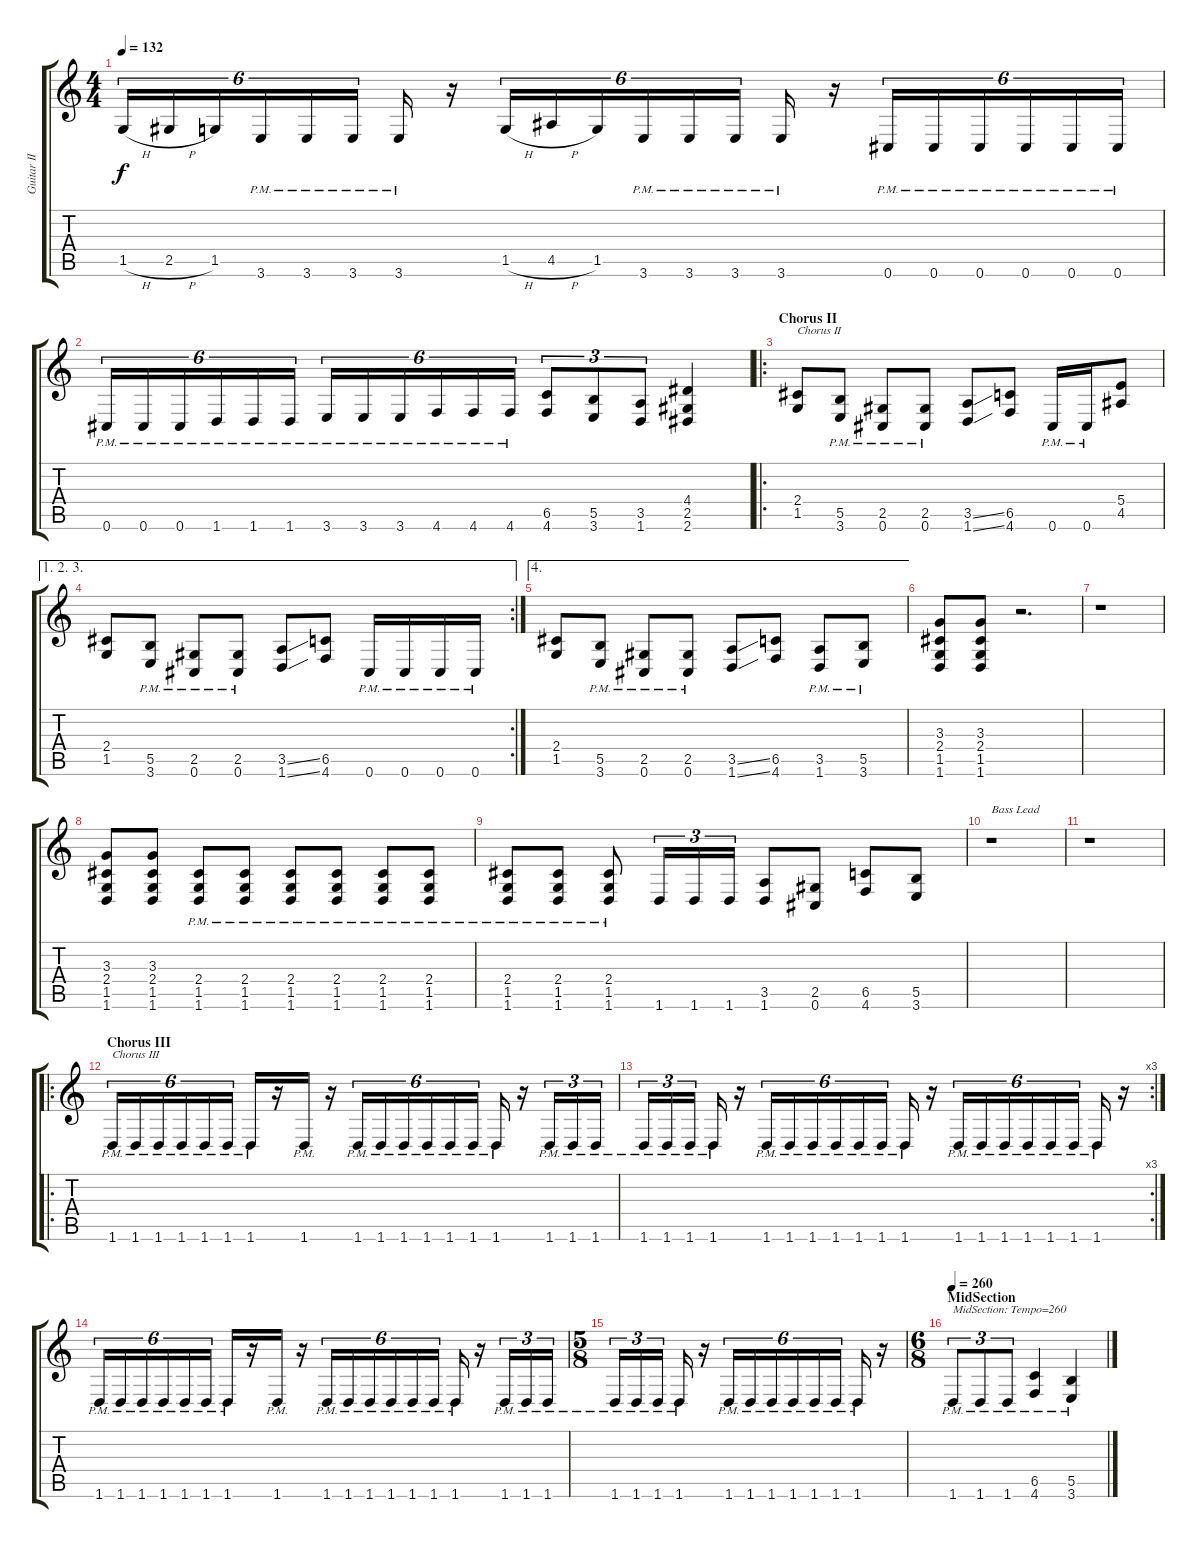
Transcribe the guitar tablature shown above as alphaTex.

\track ("Guitar II [Vogg]" "Guitar II ") {instrument distortionguitar}
\staff {score tabs}
\tuning (Db4 Ab3 E3 B2 Gb2 Db2) {hide}
\ts (4 4)
\tempo 132
\clef g2
\ks c
1.5{h}.16{tu (6 4) dy f} 2.5{h}.16{tu (6 4)} 1.5.16{tu (6 4)} 3.6{pm}.16{tu (6 4)} 3.6{pm}.16{tu (6 4)} 3.6{pm}.16{tu (6 4)} 3.6{pm}.16 r.16 1.5{h}.16{tu (6 4)} 4.5{h}.16{tu (6 4)} 1.5.16{tu (6 4)} 3.6{pm}.16{tu (6 4)} 3.6{pm}.16{tu (6 4)} 3.6{pm}.16{tu (6 4)} 3.6{pm}.16 r.16 0.6{pm}.16{tu (6 4)} 0.6{pm}.16{tu (6 4)} 0.6{pm}.16{tu (6 4)} 0.6{pm}.16{tu (6 4)} 0.6{pm}.16{tu (6 4)} 0.6{pm}.16{tu (6 4)} |
0.6{pm}.16{tu (6 4)} 0.6{pm}.16{tu (6 4)} 0.6{pm}.16{tu (6 4)} 1.6{pm}.16{tu (6 4)} 1.6{pm}.16{tu (6 4)} 1.6{pm}.16{tu (6 4)} 3.6{pm}.16{tu (6 4)} 3.6{pm}.16{tu (6 4)} 3.6{pm}.16{tu (6 4)} 4.6{pm}.16{tu (6 4)} 4.6{pm}.16{tu (6 4)} 4.6{pm}.16{tu (6 4)} (6.5 4.6).8{tu (3 2)} (5.5 3.6).8{tu (3 2)} (3.5 1.6).8{tu (3 2)} (4.4 2.5 2.6).4 |
\ro
\section ("" "Chorus II")
(2.4 1.5).8{txt "Chorus II"} (5.5{pm} 3.6{pm}).8 (2.5{pm} 0.6{pm}).8 (2.5{pm} 0.6{pm}).8 (3.5{ss} 1.6{ss}).8 (6.5 4.6).8 0.6{pm}.16 0.6{pm}.16 (5.4 4.5).8 |
\ae (1 2 3)
\rc 2
(2.4 1.5).8 (5.5{pm} 3.6{pm}).8 (2.5{pm} 0.6{pm}).8 (2.5{pm} 0.6{pm}).8 (3.5{ss} 1.6{ss}).8 (6.5 4.6).8 0.6{pm}.16 0.6{pm}.16 0.6{pm}.16 0.6{pm}.16 |
\ae 4
(2.4 1.5).8 (5.5{pm} 3.6{pm}).8 (2.5{pm} 0.6{pm}).8 (2.5{pm} 0.6{pm}).8 (3.5{ss} 1.6{ss}).8 (6.5 4.6).8 (3.5{pm} 1.6{pm}).8 (5.5{pm} 3.6{pm}).8 |
(3.3 2.4 1.5 1.6).8 (3.3 2.4 1.5 1.6).8 r.2{d} |
r.1 |
(3.3 2.4 1.5 1.6).8 (3.3 2.4 1.5 1.6).8 (2.4{pm} 1.5{pm} 1.6{pm}).8 (2.4{pm} 1.5{pm} 1.6{pm}).8 (2.4{pm} 1.5{pm} 1.6{pm}).8 (2.4{pm} 1.5{pm} 1.6{pm}).8 (2.4{pm} 1.5{pm} 1.6{pm}).8 (2.4{pm} 1.5{pm} 1.6{pm}).8 |
(2.4{pm} 1.5{pm} 1.6{pm}).8 (2.4{pm} 1.5{pm} 1.6{pm}).8 (2.4{pm} 1.5{pm} 1.6{pm}).8 1.6.16{tu (3 2)} 1.6.16{tu (3 2)} 1.6.16{tu (3 2)} (3.5 1.6).8 (2.5 0.6).8 (6.5 4.6).8 (5.5 3.6).8 |
r.1{txt "Bass Lead"} |
r.1 |
\ro
\section ("" "Chorus III")
1.6{pm}.16{tu (6 4) txt "Chorus III"} 1.6{pm}.16{tu (6 4)} 1.6{pm}.16{tu (6 4)} 1.6{pm}.16{tu (6 4)} 1.6{pm}.16{tu (6 4)} 1.6{pm}.16{tu (6 4)} 1.6{pm}.16 r.16 1.6{pm}.16 r.16 1.6{pm}.16{tu (6 4)} 1.6{pm}.16{tu (6 4)} 1.6{pm}.16{tu (6 4)} 1.6{pm}.16{tu (6 4)} 1.6{pm}.16{tu (6 4)} 1.6{pm}.16{tu (6 4)} 1.6{pm}.16 r.16 1.6{pm}.16{tu (3 2)} 1.6{pm}.16{tu (3 2)} 1.6{pm}.16{tu (3 2)} |
\rc 3
1.6{pm}.16{tu (3 2)} 1.6{pm}.16{tu (3 2)} 1.6{pm}.16{tu (3 2)} 1.6{pm}.16 r.16 1.6{pm}.16{tu (6 4)} 1.6{pm}.16{tu (6 4)} 1.6{pm}.16{tu (6 4)} 1.6{pm}.16{tu (6 4)} 1.6{pm}.16{tu (6 4)} 1.6{pm}.16{tu (6 4)} 1.6{pm}.16 r.16 1.6{pm}.16{tu (6 4)} 1.6{pm}.16{tu (6 4)} 1.6{pm}.16{tu (6 4)} 1.6{pm}.16{tu (6 4)} 1.6{pm}.16{tu (6 4)} 1.6{pm}.16{tu (6 4)} 1.6{pm}.16 r.16 |
1.6{pm}.16{tu (6 4)} 1.6{pm}.16{tu (6 4)} 1.6{pm}.16{tu (6 4)} 1.6{pm}.16{tu (6 4)} 1.6{pm}.16{tu (6 4)} 1.6{pm}.16{tu (6 4)} 1.6{pm}.16 r.16 1.6{pm}.16 r.16 1.6{pm}.16{tu (6 4)} 1.6{pm}.16{tu (6 4)} 1.6{pm}.16{tu (6 4)} 1.6{pm}.16{tu (6 4)} 1.6{pm}.16{tu (6 4)} 1.6{pm}.16{tu (6 4)} 1.6{pm}.16 r.16 1.6{pm}.16{tu (3 2)} 1.6{pm}.16{tu (3 2)} 1.6{pm}.16{tu (3 2)} |
\ts (5 8)
1.6{pm}.16{tu (3 2)} 1.6{pm}.16{tu (3 2)} 1.6{pm}.16{tu (3 2)} 1.6{pm}.16 r.16 1.6{pm}.16{tu (6 4)} 1.6{pm}.16{tu (6 4)} 1.6{pm}.16{tu (6 4)} 1.6{pm}.16{tu (6 4)} 1.6{pm}.16{tu (6 4)} 1.6{pm}.16{tu (6 4)} 1.6{pm}.16 r.16 |
\ts (6 8)
\section ("" "MidSection")
\tempo 260
1.6{pm}.8{tu (3 2) txt "MidSection: Tempo=260"} 1.6{pm}.8{tu (3 2)} 1.6{pm}.8{tu (3 2)} (6.5{pm} 4.6{pm}).4 (5.5{pm} 3.6{pm}).4
